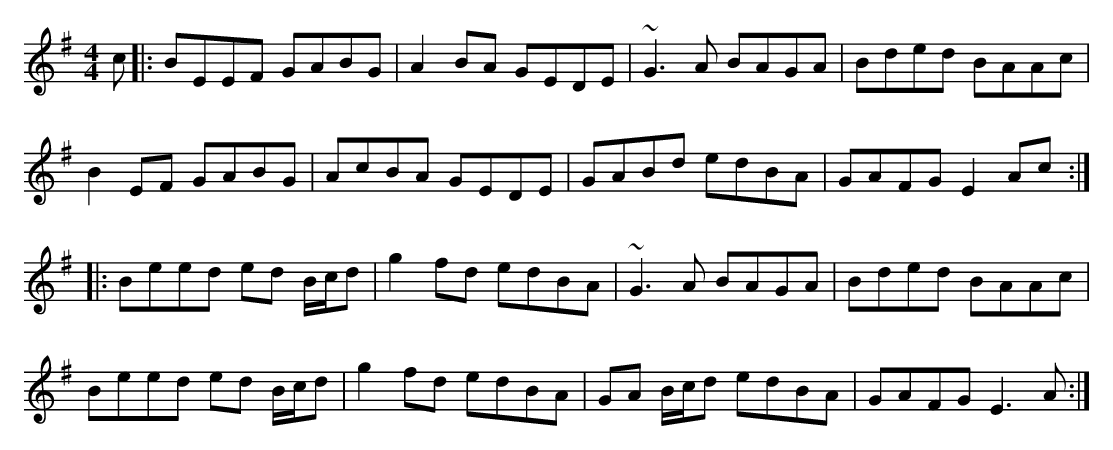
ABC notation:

X:1
M:4/4
K:Emin
c|:BEEF GABG|A2 BA GEDE|~G3A BAGA|Bded BAAc|
B2 EF GABG|AcBA GEDE|GABd edBA|GAFG E2 Ac:|
|:Beed ed B/c/d|g2 fd edBA|~G3A BAGA|Bded BAAc|
Beed ed B/c/d|g2 fd edBA|GA B/c/d edBA|GAFG E3 A:|
